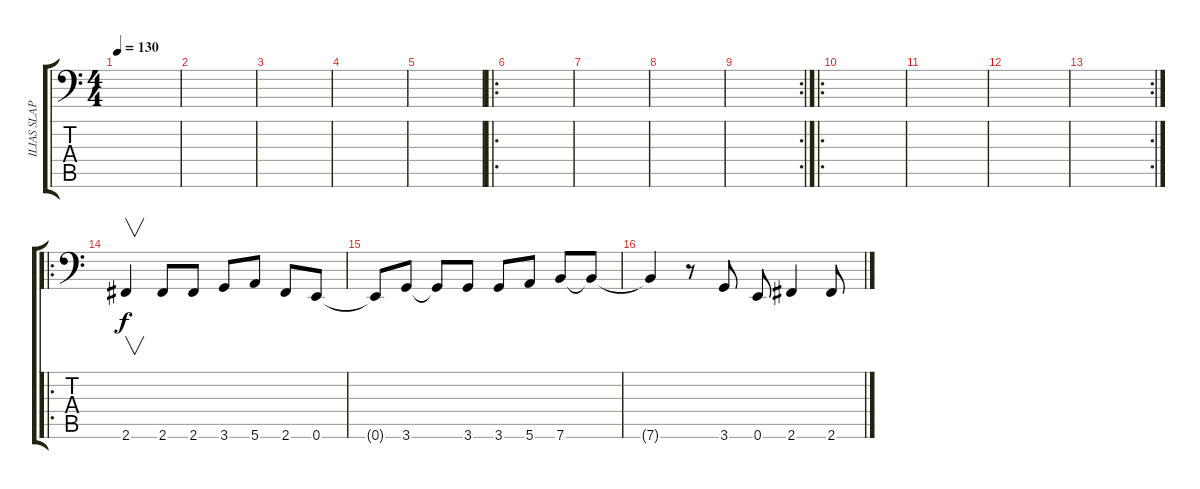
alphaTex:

\track ("ILIAS SLAP" "ILIAS SLAP") {instrument slapbass1}
\staff {score tabs}
\tuning (E3 B2 G2 D2 A1 E1) {hide}
\ts (4 4)
\tempo 130
\clef f4
\ks c
|
|
|
|
|
\ro
|
|
|
\rc 2
|
\ro
|
|
|
\rc 2
|
\ro
2.6.4{v} 2.6.8 2.6.8 3.6.8 5.6.8 2.6.8 0.6.8 |
0.6{t}.8 3.6.8 3.6{t}.8 3.6.8 3.6.8 5.6.8 7.6.8 7.6{t}.8 |
7.6{t}.4 r.8 3.6.8 0.6.8 2.6.4 2.6.8
